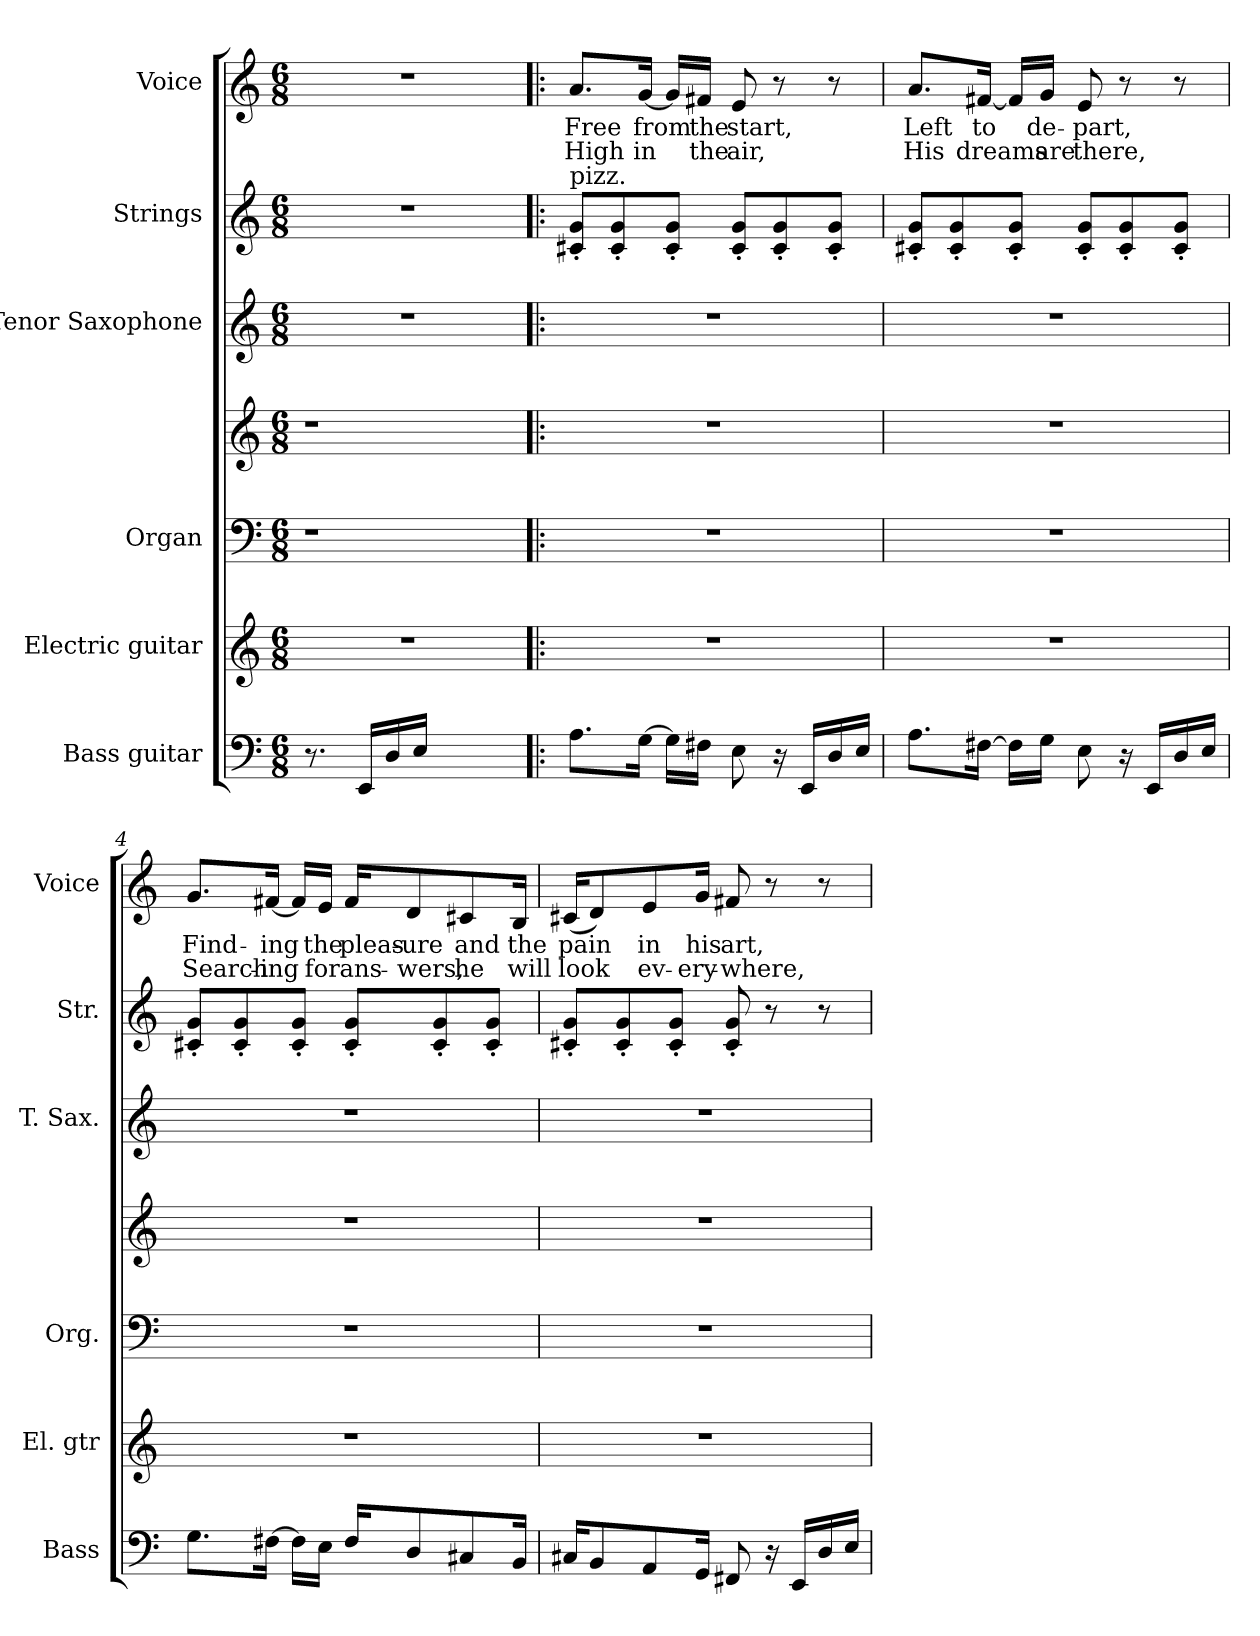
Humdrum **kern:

**kern	**kern	**kern	**kern	**kern	**kern	**kern	**text	**text
*part6	*part5	*part4	*part4	*part3	*part2	*part1	*part1	*part1
*staff7	*staff6	*staff5	*staff4	*staff3	*staff2	*staff1	*staff1	*staff1
*I"Bass guitar	*I"Electric guitar	*I"Organ	*	*I"Tenor Saxophone	*I"Strings	*I"Voice	*	*
*I'Bass	*I'El. gtr	*I'Org.	*	*I'T. Sax.	*I'Str.	*I'Voice	*	*
!!LO:PB:g=z
*clefF4	*clefG2	*clefF4	*clefG2	*clefG2	*clefG2	*clefG2	*	*
*ITrd7c12	*ITrd7c12	*	*	*ITrd8c14	*	*	*	*
*k[]	*k[]	*k[]	*k[]	*k[]	*k[]	*k[]	*	*
*C:	*C:	*C:	*C:	*C:	*C:	*C:	*	*
*M6/8	*M6/8	*M6/8	*M6/8	*M6/8	*M6/8	*M6/8	*	*
=1	=1	=1	=1	=1	=1	=1	=1	=1
!	!LO:N:vis=1	!LO:N:vis=1	!LO:N:vis=1	!LO:N:vis=1	!LO:N:vis=1	!LO:N:vis=1	!	!
8.r	2.r	4.r	4.r	2.r	2.r	2.r	.	.
16EEEi/LL	.	.	.	.	.	.	.	.
16DDi/	.	.	.	.	.	.	.	.
16EEi/JJ	.	.	.	.	.	.	.	.
4.ryy	.	4.ryy	4.ryy	.	.	.	.	.
=2!|:	=2!|:	=2!|:	=2!|:	=2!|:	=2!|:	=2!|:	=2!|:	=2!|:
!	!LO:N:vis=1	!LO:N:vis=1	!LO:N:vis=1	!LO:N:vis=1	!	!	!	!
!	!	!	!	!	!LO:TX:a:t=pizz.	!	!	!
!	!	!	!	!	!	!	!LO:LY:b:color=#000000	!LO:LY:b:color=#000000
8.AAi\L	2.r	2.r	2.r	2.r	8c#Xi/' 8gi'L	8.ai/L	Free	High
.	.	.	.	.	8c#i/' 8gi'	.	.	.
!	!	!	!	!	!	!	!LO:LY:b:color=#000000	!LO:LY:b:color=#000000
[>16GGi\Jk	.	.	.	.	.	[<16gi/Jk	from	in
16GGi\LL]	.	.	.	.	8c#i/' 8gi'J	16gi/LL]	.	.
!	!	!	!	!	!	!	!LO:LY:b:color=#000000	!LO:LY:b:color=#000000
16FF#Xi\JJ	.	.	.	.	.	16f#Xi/JJ	the	the
!	!	!	!	!	!	!	!LO:LY:b:color=#000000	!LO:LY:b:color=#000000
8EEi\	.	.	.	.	8c#i/' 8gi'L	8ei/	start,	air,
16r	.	.	.	.	8c#i/' 8gi'	8r	.	.
16EEEi/LL	.	.	.	.	.	.	.	.
16DDi/	.	.	.	.	8c#i/' 8gi'J	8r	.	.
16EEi/JJ	.	.	.	.	.	.	.	.
=3	=3	=3	=3	=3	=3	=3	=3	=3
!	!LO:N:vis=1	!LO:N:vis=1	!LO:N:vis=1	!LO:N:vis=1	!	!	!	!
!	!	!	!	!	!	!	!LO:LY:b:color=#000000	!LO:LY:b:color=#000000
8.AAi\L	2.r	2.r	2.r	2.r	8c#Xi/' 8gi'L	8.ai/L	Left	His
.	.	.	.	.	8c#i/' 8gi'	.	.	.
!	!	!	!	!	!	!	!LO:LY:b:color=#000000	!LO:LY:b:color=#000000
[>16FF#Xi\Jk	.	.	.	.	.	[<16f#Xi/Jk	to	dreams
16FF#i\LL]	.	.	.	.	8c#i/' 8gi'J	16f#i/LL]	.	.
!	!	!	!	!	!	!	!LO:LY:b:color=#000000	!LO:LY:b:color=#000000
16GGi\JJ	.	.	.	.	.	16gi/JJ	de-	are
!	!	!	!	!	!	!	!LO:LY:b:color=#000000	!LO:LY:b:color=#000000
8EEi\	.	.	.	.	8c#i/' 8gi'L	8ei/	-part,	there,
16r	.	.	.	.	8c#i/' 8gi'	8r	.	.
16EEEi/LL	.	.	.	.	.	.	.	.
16DDi/	.	.	.	.	8c#i/' 8gi'J	8r	.	.
16EEi/JJ	.	.	.	.	.	.	.	.
!!LO:LB:g=z
=4	=4	=4	=4	=4	=4	=4	=4	=4
!	!LO:N:vis=1	!LO:N:vis=1	!LO:N:vis=1	!LO:N:vis=1	!	!	!	!
!	!	!	!	!	!	!	!LO:LY:b:color=#000000	!LO:LY:b:color=#000000
8.GGi\L	2.r	2.r	2.r	2.r	8c#Xi/' 8gi'L	8.gi/L	Find-	Search-
.	.	.	.	.	8c#i/' 8gi'	.	.	.
!	!	!	!	!	!	!	!LO:LY:b:color=#000000	!LO:LY:b:color=#000000
[>16FF#Xi\Jk	.	.	.	.	.	[<16f#Xi/Jk	-ing	-ing
16FF#i\LL]	.	.	.	.	8c#i/' 8gi'J	16f#i/LL]	.	.
!	!	!	!	!	!	!	!LO:LY:b:color=#000000	!LO:LY:b:color=#000000
16EEi\JJ	.	.	.	.	.	16ei/JJ	the	for
!	!	!	!	!	!	!	!LO:LY:b:color=#000000	!LO:LY:b:color=#000000
16FF#i/KL	.	.	.	.	8c#i/' 8gi'L	16f#i/KL	pleas-	ans-
!	!	!	!	!	!	!	!LO:LY:b:color=#000000	!LO:LY:b:color=#000000
8DDi/	.	.	.	.	.	8di/	-ure	-wers,
.	.	.	.	.	8c#i/' 8gi'	.	.	.
!	!	!	!	!	!	!	!LO:LY:b:color=#000000	!LO:LY:b:color=#000000
8CC#Xi/	.	.	.	.	.	8c#Xi/	and	he
.	.	.	.	.	8c#i/' 8gi'J	.	.	.
!	!	!	!	!	!	!	!LO:LY:b:color=#000000	!LO:LY:b:color=#000000
16BBBi/Jk	.	.	.	.	.	16Bi/Jk	the	will
=5	=5	=5	=5	=5	=5	=5	=5	=5
!	!LO:N:vis=1	!LO:N:vis=1	!LO:N:vis=1	!LO:N:vis=1	!	!	!	!
!	!	!	!	!	!	!	!LO:LY:b:color=#000000	!LO:LY:b:color=#000000
16CC#Xi/KL	2.r	2.r	2.r	2.r	8c#Xi/' 8gi'L	(16c#Xi/KL	pain	look
8BBBi/	.	.	.	.	.	8di/)	.	.
.	.	.	.	.	8c#i/' 8gi'	.	.	.
!	!	!	!	!	!	!	!LO:LY:b:color=#000000	!LO:LY:b:color=#000000
8AAAi/	.	.	.	.	.	8ei/	in	ev-
.	.	.	.	.	8c#i/' 8gi'J	.	.	.
!	!	!	!	!	!	!	!LO:LY:b:color=#000000	!LO:LY:b:color=#000000
16GGGi/Jk	.	.	.	.	.	16gi/Jk	his	-ery-
!	!	!	!	!	!	!	!LO:LY:b:color=#000000	!LO:LY:b:color=#000000
8FFF#Xi/	.	.	.	.	8c#i/' 8gi'	8f#Xi/	art,	-where,
16r	.	.	.	.	8r	8r	.	.
16EEEi/LL	.	.	.	.	.	.	.	.
16DDi/	.	.	.	.	8r	8r	.	.
16EEi/JJ	.	.	.	.	.	.	.	.
=	=	=	=	=	=	=	=	=
*-	*-	*-	*-	*-	*-	*-	*-	*-
